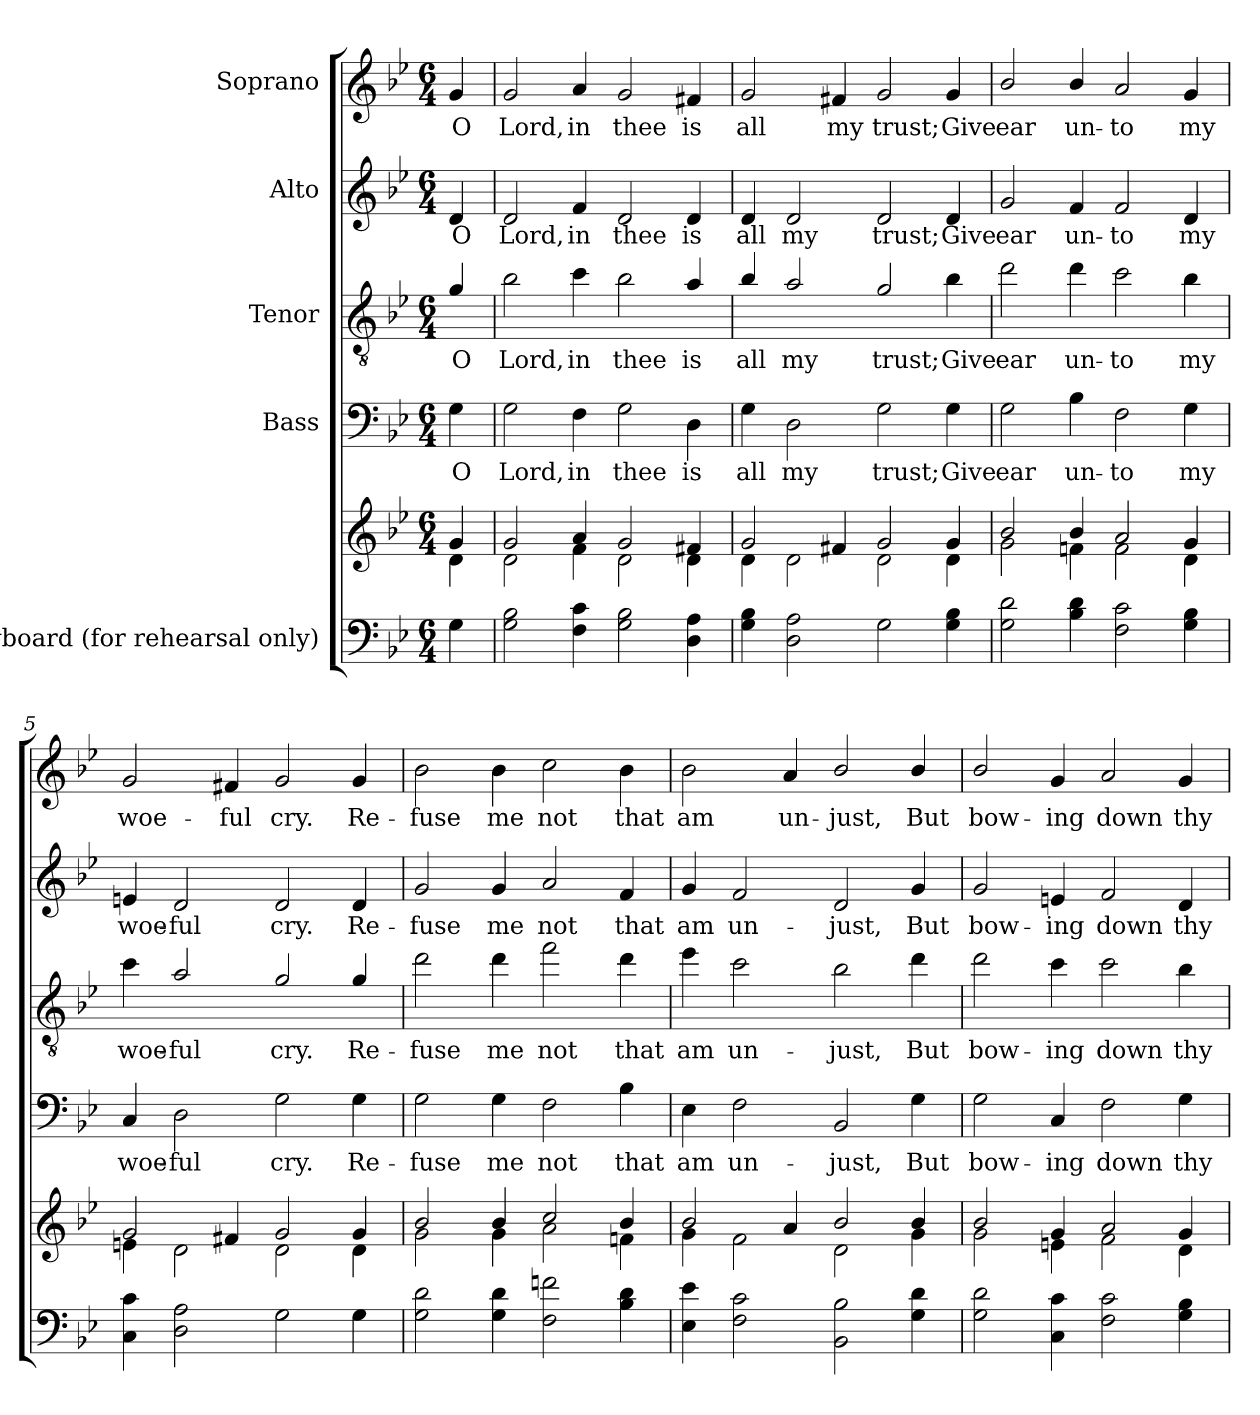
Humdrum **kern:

**kern	**kern	**kern	**text	**kern	**text	**kern	**text	**kern	**text
*part5	*part5	*part4	*part4	*part3	*part3	*part2	*part2	*part1	*part1
*staff6	*staff5	*staff4	*staff4	*staff3	*staff3	*staff2	*staff2	*staff1	*staff1
*I"Keyboard (for rehearsal only)	*	*I"Bass	*	*I"Tenor	*	*I"Alto	*	*I"Soprano	*
*clefF4	*clefG2	*clefF4	*	*clefGv2	*	*clefG2	*	*clefG2	*
*	*	*	*	*ITrd7c12	*	*	*	*	*
*k[b-e-]	*k[b-e-]	*k[b-e-]	*	*k[b-e-]	*	*k[b-e-]	*	*k[b-e-]	*
*B-:	*B-:	*B-:	*	*B-:	*	*B-:	*	*B-:	*
*M6/4	*M6/4	*M6/4	*	*M6/4	*	*M6/4	*	*M6/4	*
=1	=1	=1	=1	=1	=1	=1	=1	=1	=1
*	*^	*	*	*	*	*	*	*	*
!	!	!	!	!LO:LY:b	!	!LO:LY:b	!	!LO:LY:b	!	!LO:LY:b
4G\	4g/	4d\	4G\	O	4G/	O	4d/	O	4g/	O
=2	=2	=2	=2	=2	=2	=2	=2	=2	=2	=2
!	!	!	!	!LO:LY:b	!	!LO:LY:b	!	!LO:LY:b	!	!LO:LY:b
2B-\ 2G\	2g/	2d\	2G\	Lord,	2B-\	Lord,	2d/	Lord,	2g/	Lord,
!	!	!	!	!LO:LY:b	!	!LO:LY:b	!	!LO:LY:b	!	!LO:LY:b
4c\ 4F\	4a/	4f\	4F\	in	4c\	in	4f/	in	4a/	in
!	!	!	!	!LO:LY:b	!	!LO:LY:b	!	!LO:LY:b	!	!LO:LY:b
2B-\ 2G\	2g/	2d\	2G\	thee	2B-\	thee	2d/	thee	2g/	thee
!	!	!	!	!LO:LY:b	!	!LO:LY:b	!	!LO:LY:b	!	!LO:LY:b
4A\ 4D\	4f#X/	4d\	4D\	is	4A/	is	4d/	is	4f#X/	is
=3	=3	=3	=3	=3	=3	=3	=3	=3	=3	=3
!	!	!	!	!LO:LY:b	!	!LO:LY:b	!	!LO:LY:b	!	!LO:LY:b
4B-\ 4G\	2g/	4d\	4G\	all	4B-/	all	4d/	all	2g/	all
!	!	!	!	!LO:LY:b	!	!LO:LY:b	!	!LO:LY:b	!	!
2A\ 2D\	.	2d\	2D\	my	2A/	my	2d/	my	.	.
!	!	!	!	!	!	!	!	!	!	!LO:LY:b
.	4f#X/	.	.	.	.	.	.	.	4f#X/	my
!	!	!	!	!LO:LY:b	!	!LO:LY:b	!	!LO:LY:b	!	!LO:LY:b
2G\	2g/	2d\	2G\	trust;	2G/	trust;	2d/	trust;	2g/	trust;
!	!	!	!	!LO:LY:b	!	!LO:LY:b	!	!LO:LY:b	!	!LO:LY:b
4B-\ 4G\	4g/	4d\	4G\	Give	4B-\	Give	4d/	Give	4g/	Give
=4	=4	=4	=4	=4	=4	=4	=4	=4	=4	=4
!	!	!	!	!LO:LY:b	!	!LO:LY:b	!	!LO:LY:b	!	!LO:LY:b
2d\ 2G\	2b-/	2g\	2G\	ear	2d\	ear	2g/	ear	2b-/	ear
!	!	!	!	!LO:LY:b	!	!LO:LY:b	!	!LO:LY:b	!	!LO:LY:b
4d\ 4B-\	4b-/	4fn\	4B-\	un-	4d\	un-	4f/	un-	4b-/	un-
!	!	!	!	!LO:LY:b	!	!LO:LY:b	!	!LO:LY:b	!	!LO:LY:b
2c\ 2F\	2a/	2f\	2F\	to	2c\	to	2f/	to	2a/	to
!	!	!	!	!LO:LY:b	!	!LO:LY:b	!	!LO:LY:b	!	!LO:LY:b
4B-\ 4G\	4g/	4d\	4G\	my	4B-\	my	4d/	my	4g/	my
=5	=5	=5	=5	=5	=5	=5	=5	=5	=5	=5
!	!	!	!	!LO:LY:b	!	!LO:LY:b	!	!LO:LY:b	!	!LO:LY:b
4c\ 4C\	2g/	4en\	4C/	woe-	4c\	woe-	4en/	woe-	2g/	woe-
!	!	!	!	!LO:LY:b	!	!LO:LY:b	!	!LO:LY:b	!	!
2A\ 2D\	.	2d\	2D\	ful	2A/	ful	2d/	ful	.	.
!	!	!	!	!	!	!	!	!	!	!LO:LY:b
.	4f#X/	.	.	.	.	.	.	.	4f#X/	ful
!	!	!	!	!LO:LY:b	!	!LO:LY:b	!	!LO:LY:b	!	!LO:LY:b
2G\	2g/	2d\	2G\	cry.	2G/	cry.	2d/	cry.	2g/	cry.
!	!	!	!	!LO:LY:b	!	!LO:LY:b	!	!LO:LY:b	!	!LO:LY:b
4G\	4g/	4d\	4G\	Re-	4G/	Re-	4d/	Re-	4g/	Re-
=6	=6	=6	=6	=6	=6	=6	=6	=6	=6	=6
!	!	!	!	!LO:LY:b	!	!LO:LY:b	!	!LO:LY:b	!	!LO:LY:b
2d\ 2G\	2b-/	2g\	2G\	fuse	2d\	fuse	2g/	fuse	2b-\	fuse
!	!	!	!	!LO:LY:b	!	!LO:LY:b	!	!LO:LY:b	!	!LO:LY:b
4d\ 4G\	4b-/	4g\	4G\	me	4d\	me	4g/	me	4b-\	me
!	!	!	!	!LO:LY:b	!	!LO:LY:b	!	!LO:LY:b	!	!LO:LY:b
2fn\ 2F\	2cc/	2a\	2F\	not	2f\	not	2a/	not	2cc\	not
!	!	!	!	!LO:LY:b	!	!LO:LY:b	!	!LO:LY:b	!	!LO:LY:b
4d\ 4B-\	4b-/	4fn\	4B-\	that	4d\	that	4f/	that	4b-\	that
=7	=7	=7	=7	=7	=7	=7	=7	=7	=7	=7
!	!	!	!	!LO:LY:b	!	!LO:LY:b	!	!LO:LY:b	!	!LO:LY:b
4e-\ 4E-\	2b-/	4g\	4E-\	am	4e-\	am	4g/	am	2b-\	am
!	!	!	!	!LO:LY:b	!	!LO:LY:b	!	!LO:LY:b	!	!
2c\ 2F\	.	2f\	2F\	un-	2c\	un-	2f/	un-	.	.
!	!	!	!	!	!	!	!	!	!	!LO:LY:b
.	4a/	.	.	.	.	.	.	.	4a/	un-
!	!	!	!	!LO:LY:b	!	!LO:LY:b	!	!LO:LY:b	!	!LO:LY:b
2B-\ 2BB-\	2b-/	2d\	2BB-/	just,	2B-\	just,	2d/	just,	2b-/	just,
!	!	!	!	!LO:LY:b	!	!LO:LY:b	!	!LO:LY:b	!	!LO:LY:b
4d\ 4G\	4b-/	4g\	4G\	But	4d\	But	4g/	But	4b-/	But
=8	=8	=8	=8	=8	=8	=8	=8	=8	=8	=8
!	!	!	!	!LO:LY:b	!	!LO:LY:b	!	!LO:LY:b	!	!LO:LY:b
2d\ 2G\	2b-/	2g\	2G\	bow-	2d\	bow-	2g/	bow-	2b-/	bow-
!	!	!	!	!LO:LY:b	!	!LO:LY:b	!	!LO:LY:b	!	!LO:LY:b
4c\ 4C\	4g/	4en\	4C/	ing	4c\	ing	4en/	ing	4g/	ing
!	!	!	!	!LO:LY:b	!	!LO:LY:b	!	!LO:LY:b	!	!LO:LY:b
2c\ 2F\	2a/	2f\	2F\	down	2c\	down	2f/	down	2a/	down
!	!	!	!	!LO:LY:b	!	!LO:LY:b	!	!LO:LY:b	!	!LO:LY:b
4B-\ 4G\	4g/	4d\	4G\	thy	4B-\	thy	4d/	thy	4g/	thy
*	*v	*v	*	*	*	*	*	*	*	*
=	=	=	=	=	=	=	=	=	=
*-	*-	*-	*-	*-	*-	*-	*-	*-	*-
